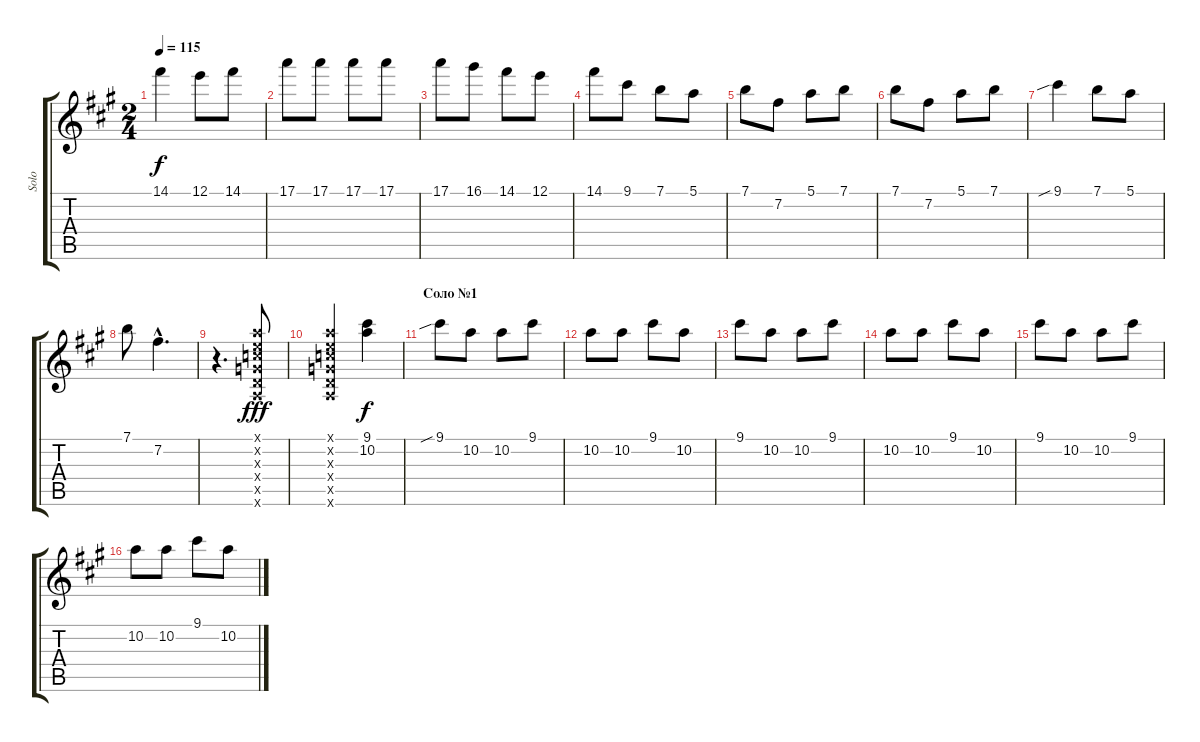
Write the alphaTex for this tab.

\track ("Solo" "Solo") {instrument distortionguitar}
\staff {score tabs}
\tuning (E4 B3 G3 D3 A2 E2) {hide}
\ts (2 4)
\tempo 115
\clef g2
\ks f#minor
14.1{t}.4{dy f} 12.1.8 14.1.8 |
17.1.8 17.1.8 17.1.8 17.1.8 |
17.1.8 16.1.8 14.1.8 12.1.8 |
14.1.8 9.1.8 7.1.8 5.1.8 |
7.1.8 7.2.8 5.1.8 7.1.8 |
7.1.8 7.2.8 5.1.8 7.1.8 |
9.1{sib}.4 7.1.8 5.1.8 |
7.1.8 7.2{hac}.4{d} |
r.4{d} (5.1{x} 5.2{x} 5.3{x} 5.4{x} 5.5{x} 5.6{x}).8{dy fff} |
(5.1{x} 5.2{x} 5.3{x} 5.4{x} 5.5{x} 5.6{x}).4 (9.1 10.2).4{dy f} |
\section ("" "Соло №1")
9.1{sib}.8 10.2.8 10.2.8 9.1.8 |
10.2.8 10.2.8 9.1.8 10.2.8 |
9.1.8 10.2.8 10.2.8 9.1.8 |
10.2.8 10.2.8 9.1.8 10.2.8 |
9.1.8 10.2.8 10.2.8 9.1.8 |
10.2.8 10.2.8 9.1.8 10.2.8
